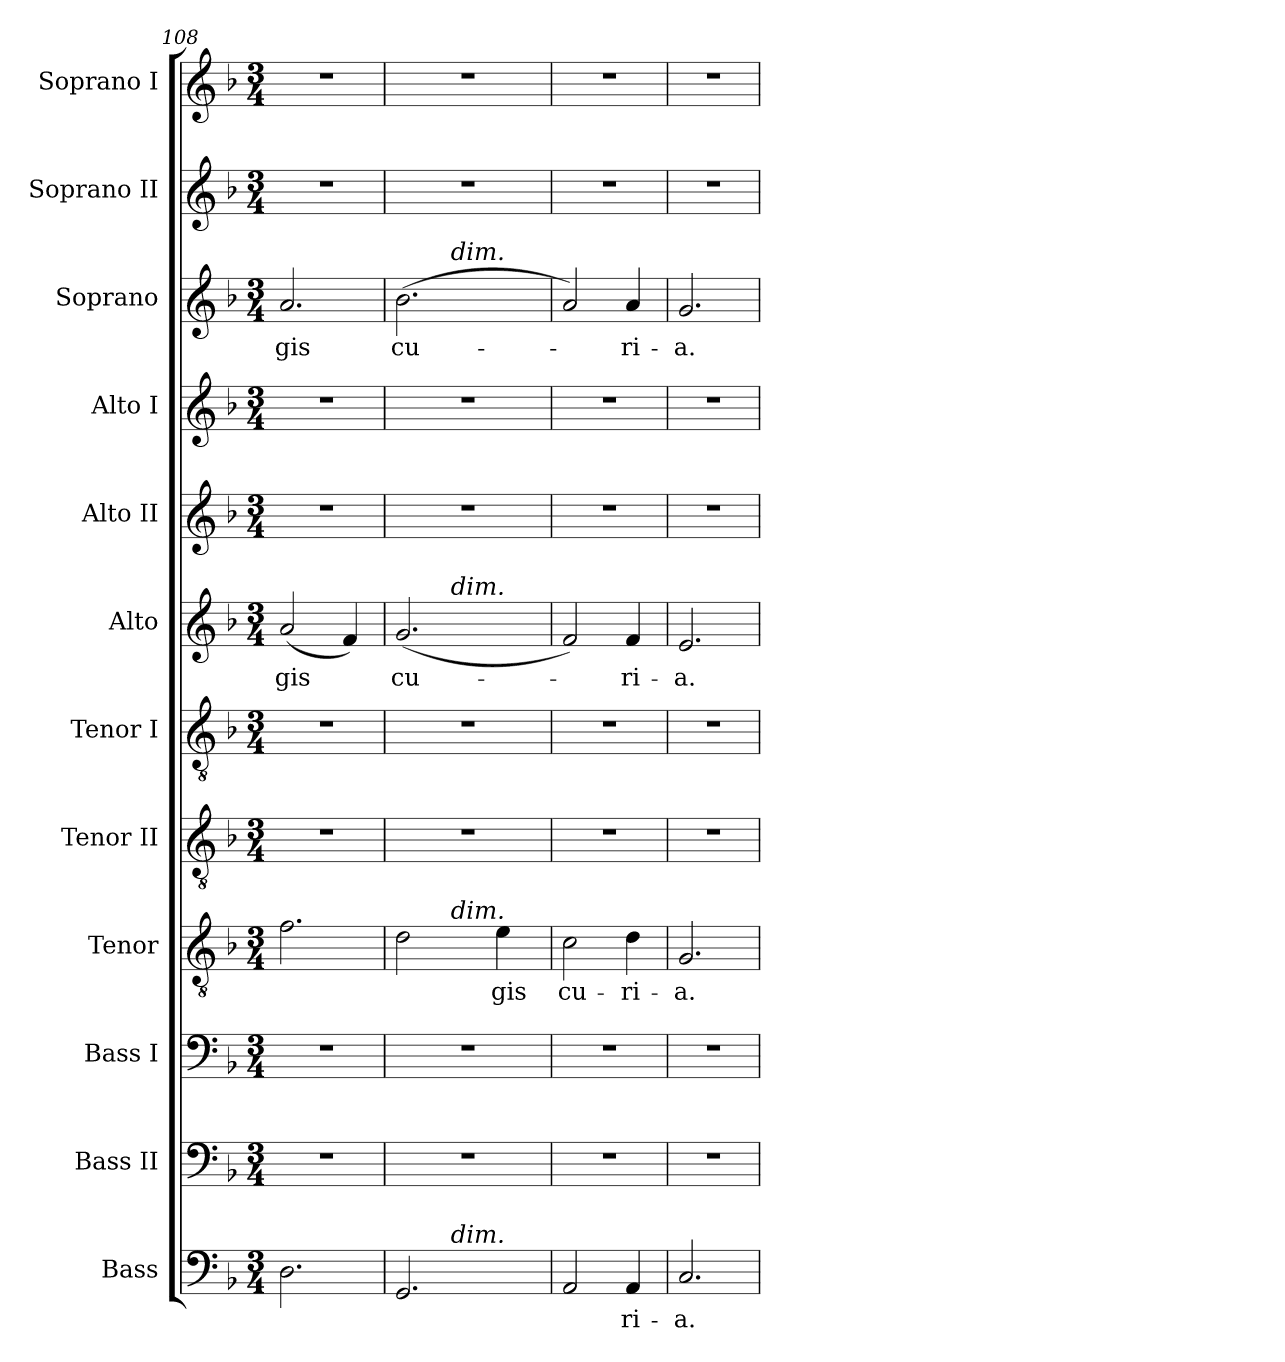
**kern	**text	**kern	**kern	**kern	**text	**kern	**kern	**kern	**text	**kern	**kern	**kern	**text	**kern	**kern
*part12	*part12	*part11	*part10	*part9	*part9	*part8	*part7	*part6	*part6	*part5	*part4	*part3	*part3	*part2	*part1
*staff12	*staff12	*staff11	*staff10	*staff9	*staff9	*staff8	*staff7	*staff6	*staff6	*staff5	*staff4	*staff3	*staff3	*staff2	*staff1
*I"Bass	*	*I"Bass II	*I"Bass I	*I"Tenor	*	*I"Tenor II	*I"Tenor I	*I"Alto	*	*I"Alto II	*I"Alto I	*I"Soprano	*	*I"Soprano II	*I"Soprano I
*I'B.	*	*I'B II.	*I'B I.	*I'T.	*	*I'T II.	*	*I'A.	*	*I'A II.	*I'A I.	*I'S.	*	*I'S II.	*I'S I.
*clefF4	*	*clefF4	*clefF4	*clefGv2	*	*clefGv2	*clefGv2	*clefG2	*	*clefG2	*clefG2	*clefG2	*	*clefG2	*clefG2
*	*	*	*	*ITrd7c12	*	*ITrd7c12	*ITrd7c12	*	*	*	*	*	*	*	*
*k[b-]	*	*k[b-]	*k[b-]	*k[b-]	*	*k[b-]	*k[b-]	*k[b-]	*	*k[b-]	*k[b-]	*k[b-]	*	*k[b-]	*k[b-]
*F:	*	*F:	*F:	*F:	*	*F:	*F:	*F:	*	*F:	*F:	*F:	*	*F:	*F:
*M3/4	*	*M3/4	*M3/4	*M3/4	*	*M3/4	*M3/4	*M3/4	*	*M3/4	*M3/4	*M3/4	*	*M3/4	*M3/4
=108	=108	=108	=108	=108	=108	=108	=108	=108	=108	=108	=108	=108	=108	=108	=108
!	!	!LO:N:vis=1	!LO:N:vis=1	!	!	!LO:N:vis=1	!LO:N:vis=1	!	!	!	!	!	!	!	!
!	!	!	!	!	!	!	!	!	!LO:LY:b:color=#000000	!LO:N:vis=1	!LO:N:vis=1	!	!	!	!
!	!	!	!	!	!	!	!	!	!	!	!	!	!LO:LY:b:color=#000000	!LO:N:vis=1	!LO:N:vis=1
2.Di\	.	2.r	2.r	2.Fi\	.	2.r	2.r	(2ai/	-gis	2.r	2.r	2.ai/	-gis	2.r	2.r
.	.	.	.	.	.	.	.	4fi/)	.	.	.	.	.	.	.
=109	=109	=109	=109	=109	=109	=109	=109	=109	=109	=109	=109	=109	=109	=109	=109
!	!	!LO:N:vis=1	!LO:N:vis=1	!	!	!LO:N:vis=1	!LO:N:vis=1	!	!	!	!	!	!	!	!
!	!	!	!	!	!	!	!	!	!LO:LY:b:color=#000000	!LO:N:vis=1	!LO:N:vis=1	!	!	!	!
!	!	!	!	!	!	!	!	!	!	!	!	!	!LO:LY:b:color=#000000	!LO:N:vis=1	!LO:N:vis=1
*^	*	*	*	*^	*	*	*	*^	*	*	*	*^	*	*	*
2.GGi/	8ryy	.	2.r	2.r	2Di\	8ryy	.	2.r	2.r	(2.gi/	8ryy	cu-	2.r	2.r	(2.b-i\	8ryy	cu-	2.r	2.r
.	16ryy	.	.	.	.	16ryy	.	.	.	.	16ryy	.	.	.	.	16ryy	.	.	.
.	64ryy	.	.	.	.	64ryy	.	.	.	.	64ryy	.	.	.	.	64ryy	.	.	.
.	512ryy	.	.	.	.	512ryy	.	.	.	.	512ryy	.	.	.	.	512ryy	.	.	.
!	!	!	!	!	!	!	!	!	!	!	!	!	!	!	!	!LO:TX:a:i:t=dim.	!	!	!
!	!	!	!	!	!	!	!	!	!	!	!LO:TX:a:i:t=dim.	!	!	!	!	!	!	!	!
!	!	!	!	!	!	!LO:TX:a:i:t=dim.	!	!	!	!	!	!	!	!	!	!	!	!	!
!	!LO:TX:a:i:t=dim.	!	!	!	!	!	!	!	!	!	!	!	!	!	!	!	!	!	!
.	2ryy	.	.	.	.	2ryy	.	.	.	.	2ryy	.	.	.	.	2ryy	.	.	.
!	!	!	!	!	!	!	!LO:LY:b:color=#000000	!	!	!	!	!	!	!	!	!	!	!	!
.	.	.	.	.	4Ei\	.	-gis	.	.	.	.	.	.	.	.	.	.	.	.
.	32ryy	.	.	.	.	32ryy	.	.	.	.	32ryy	.	.	.	.	32ryy	.	.	.
.	128..ryy	.	.	.	.	128..ryy	.	.	.	.	128..ryy	.	.	.	.	128..ryy	.	.	.
=110	=110	=110	=110	=110	=110	=110	=110	=110	=110	=110	=110	=110	=110	=110	=110	=110	=110	=110	=110
!	!	!	!LO:N:vis=1	!LO:N:vis=1	!	!	!	!	!	!	!	!	!	!	!	!	!	!	!
*v	*v	*	*	*	*v	*v	*	*	*	*v	*v	*	*	*	*v	*v	*	*	*
*^	*	*	*	*^	*	*	*	*^	*	*	*	*^	*	*	*
!	!	!	!	!	!	!	!LO:LY:b:color=#000000	!LO:N:vis=1	!LO:N:vis=1	!	!	!	!LO:N:vis=1	!LO:N:vis=1	!	!	!	!LO:N:vis=1	!LO:N:vis=1
*v	*v	*	*	*	*v	*v	*	*	*	*v	*v	*	*	*	*v	*v	*	*	*
2AAi/	.	2.r	2.r	2Ci\	cu-	2.r	2.r	2fi/)	.	2.r	2.r	2ai/)	.	2.r	2.r
!	!LO:LY:b:color=#000000	!	!	!	!	!	!	!	!	!	!	!	!	!	!
!	!	!	!	!	!LO:LY:b:color=#000000	!	!	!	!	!	!	!	!	!	!
!	!	!	!	!	!	!	!	!	!LO:LY:b:color=#000000	!	!	!	!	!	!
!	!	!	!	!	!	!	!	!	!	!	!	!	!LO:LY:b:color=#000000	!	!
4AAi/	-ri-	.	.	4Di\	-ri-	.	.	4fi/	-ri-	.	.	4ai/	-ri-	.	.
=111	=111	=111	=111	=111	=111	=111	=111	=111	=111	=111	=111	=111	=111	=111	=111
!	!LO:LY:b:color=#000000	!LO:N:vis=1	!LO:N:vis=1	!	!	!	!	!	!	!	!	!	!	!	!
!	!	!	!	!	!LO:LY:b:color=#000000	!LO:N:vis=1	!LO:N:vis=1	!	!	!	!	!	!	!	!
!	!	!	!	!	!	!	!	!	!LO:LY:b:color=#000000	!LO:N:vis=1	!LO:N:vis=1	!	!	!	!
!	!	!	!	!	!	!	!	!	!	!	!	!	!LO:LY:b:color=#000000	!LO:N:vis=1	!LO:N:vis=1
2.Ci/	-a.	2.r	2.r	2.GGi/	-a.	2.r	2.r	2.ei/	-a.	2.r	2.r	2.gi/	-a.	2.r	2.r
=	=	=	=	=	=	=	=	=	=	=	=	=	=	=	=
*-	*-	*-	*-	*-	*-	*-	*-	*-	*-	*-	*-	*-	*-	*-	*-
